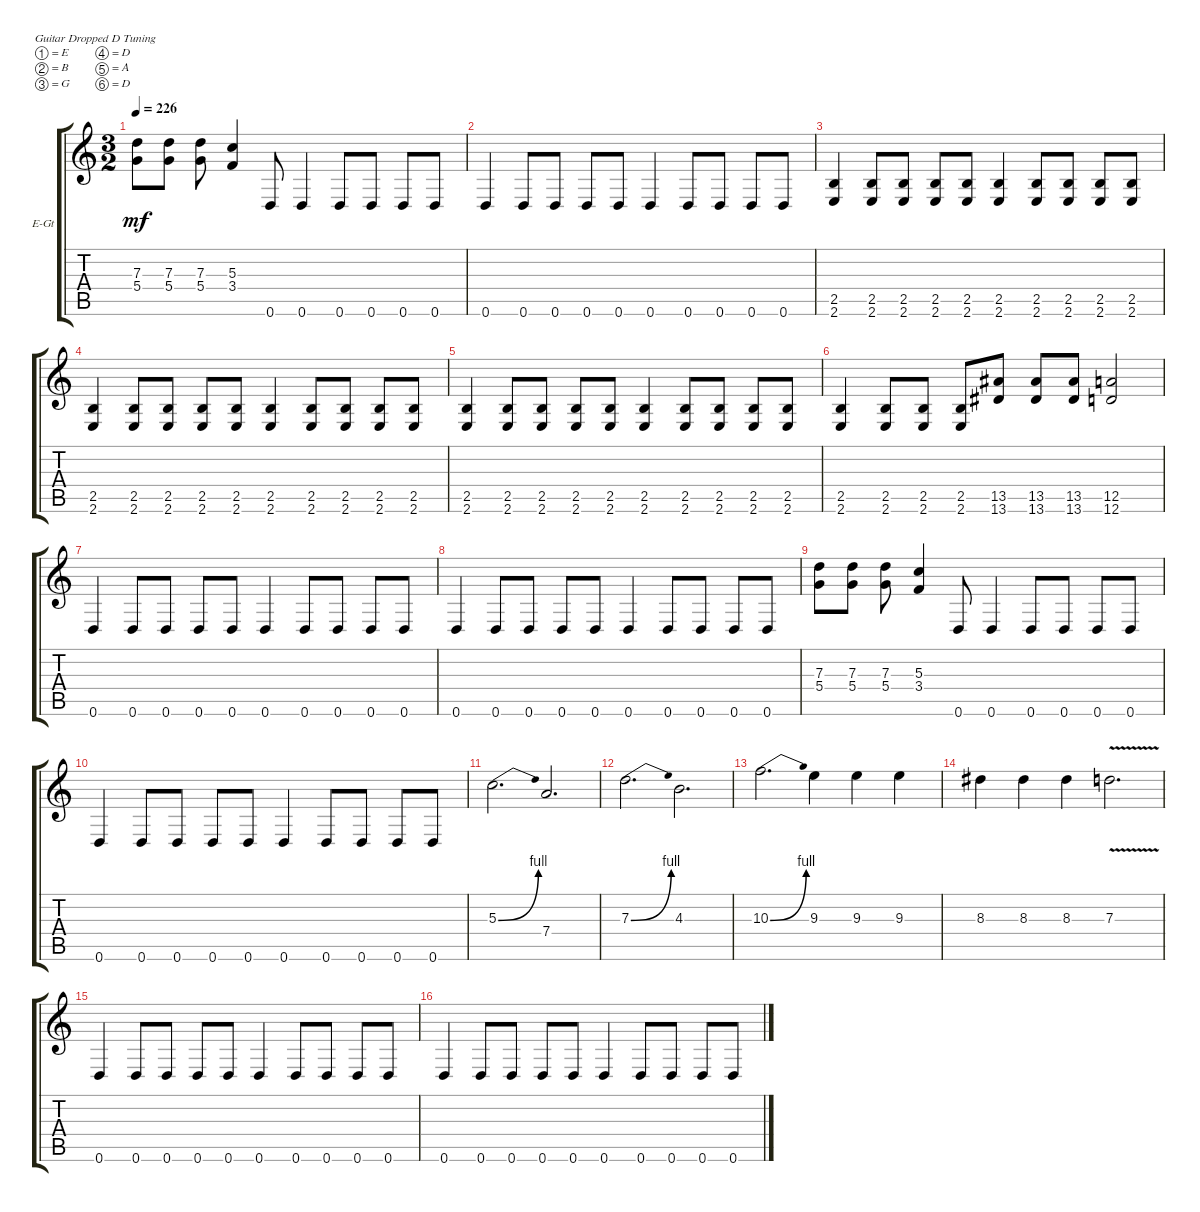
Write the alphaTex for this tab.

\defaultSystemsLayout 4
\bracketExtendMode groupsimilarinstruments
\firstSystemTrackNameOrientation horizontal
\otherSystemsTrackNameOrientation horizontal
\track ("Electric Guitar" "E-Gt") {instrument distortionguitar}
\staff {score tabs}
\tuning (E4 B3 G3 D3 A2 D2)
\ts (3 2)
\tempo 226
\clef g2
\ks c
(5.4 7.3).8{dy mf} (5.4 7.3).8 (5.4 7.3).8 (3.4 5.3).4 0.6.8 0.6.4 0.6.8 0.6.8 0.6.8 0.6.8 |
0.6.4 0.6.8 0.6.8 0.6.8 0.6.8 0.6.4 0.6.8 0.6.8 0.6.8 0.6.8 |
(2.6 2.5).4 (2.6 2.5).8 (2.6 2.5).8 (2.6 2.5).8 (2.6 2.5).8 (2.6 2.5).4 (2.6 2.5).8 (2.6 2.5).8 (2.6 2.5).8 (2.6 2.5).8 |
(2.6 2.5).4 (2.6 2.5).8 (2.6 2.5).8 (2.6 2.5).8 (2.6 2.5).8 (2.6 2.5).4 (2.6 2.5).8 (2.6 2.5).8 (2.6 2.5).8 (2.6 2.5).8 |
(2.6 2.5).4 (2.6 2.5).8 (2.6 2.5).8 (2.6 2.5).8 (2.6 2.5).8 (2.6 2.5).4 (2.6 2.5).8 (2.6 2.5).8 (2.6 2.5).8 (2.6 2.5).8 |
(2.6 2.5).4 (2.6 2.5).8 (2.6 2.5).8 (2.6 2.5).8 (13.6 13.5).8 (13.6 13.5).8 (13.6 13.5).8 (12.6 12.5).2 |
0.6.4 0.6.8 0.6.8 0.6.8 0.6.8 0.6.4 0.6.8 0.6.8 0.6.8 0.6.8 |
0.6.4 0.6.8 0.6.8 0.6.8 0.6.8 0.6.4 0.6.8 0.6.8 0.6.8 0.6.8 |
(5.4 7.3).8 (5.4 7.3).8 (5.4 7.3).8 (3.4 5.3).4 0.6.8 0.6.4 0.6.8 0.6.8 0.6.8 0.6.8 |
0.6.4 0.6.8 0.6.8 0.6.8 0.6.8 0.6.4 0.6.8 0.6.8 0.6.8 0.6.8 |
5.3{be (bend 0 0 15 4)}.2{d} 7.4.2{d} |
7.3{be (bend 0 0 15 4)}.2{d} 4.3.2{d} |
10.3{be (bend 0 0 15 4)}.2{d} 9.3.4 9.3.4 9.3.4 |
8.3.4 8.3.4 8.3.4 7.3{v}.2{d} |
0.6.4 0.6.8 0.6.8 0.6.8 0.6.8 0.6.4 0.6.8 0.6.8 0.6.8 0.6.8 |
0.6.4 0.6.8 0.6.8 0.6.8 0.6.8 0.6.4 0.6.8 0.6.8 0.6.8 0.6.8
